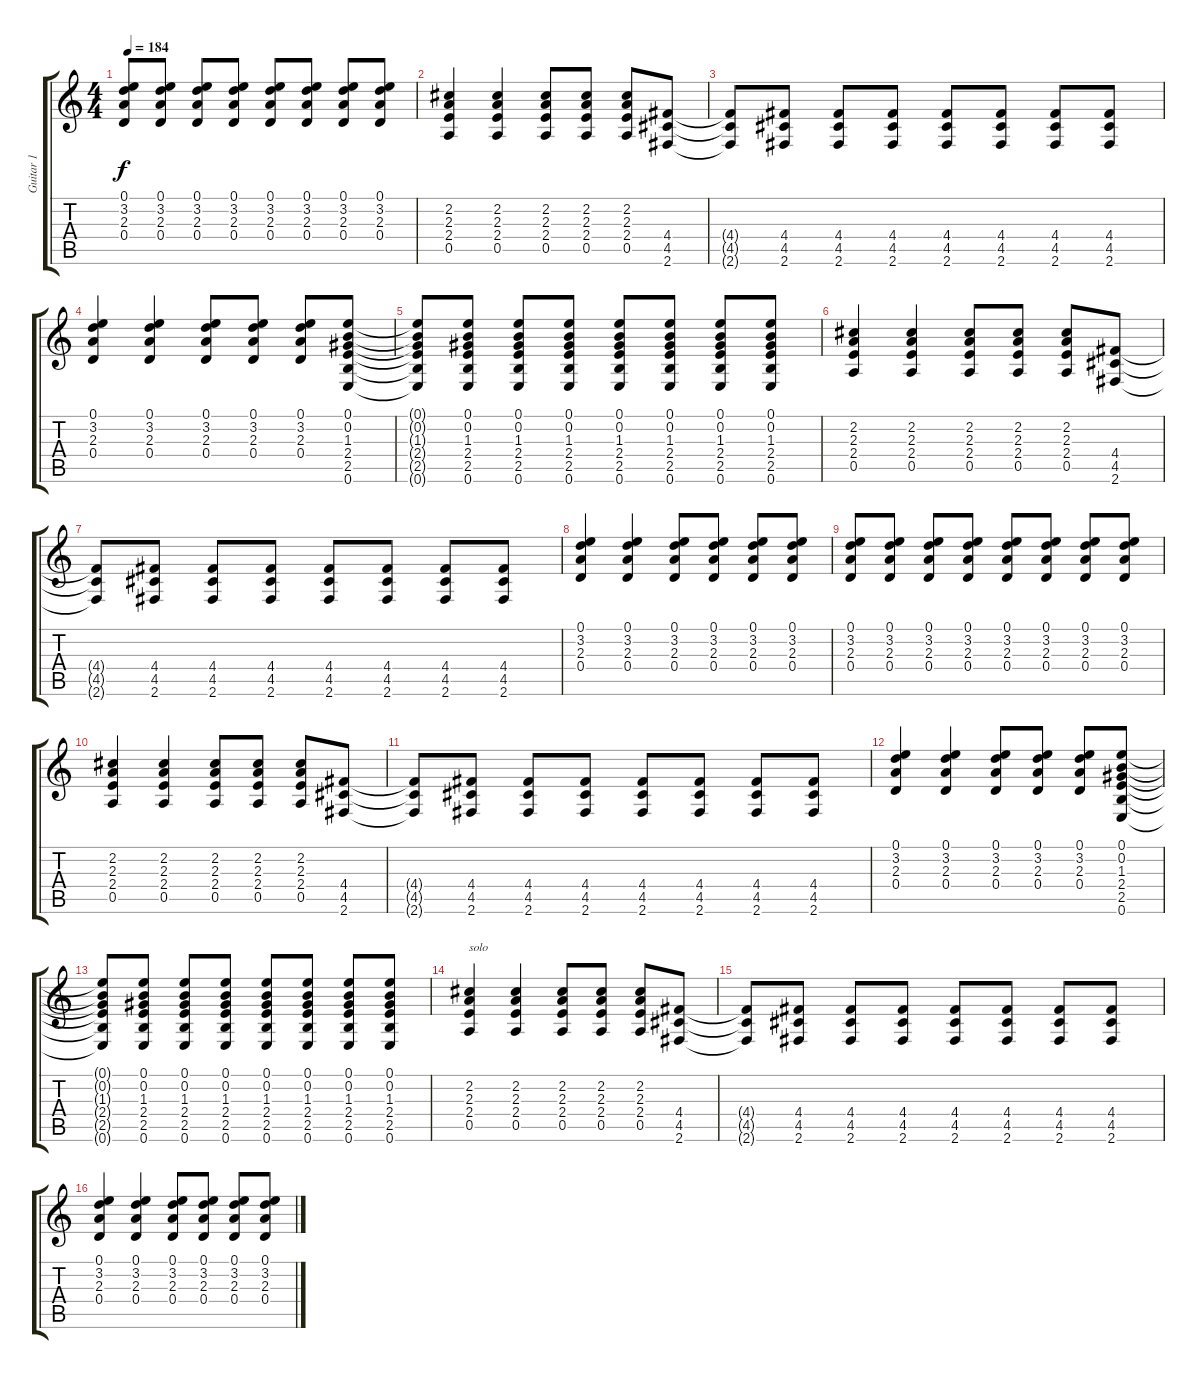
\track ("Guitar 1" "Guitar 1") {instrument overdrivenguitar}
\staff {score tabs}
\tuning (E4 B3 G3 D3 A2 E2) {hide}
\ts (4 4)
\tempo 184
\clef g2
\ks c
(0.1 3.2 2.3 0.4).8{dy f} (0.1 3.2 2.3 0.4).8 (0.1 3.2 2.3 0.4).8 (0.1 3.2 2.3 0.4).8 (0.1 3.2 2.3 0.4).8 (0.1 3.2 2.3 0.4).8 (0.1 3.2 2.3 0.4).8 (0.1 3.2 2.3 0.4).8 |
(2.2 2.3 2.4 0.5).4 (2.2 2.3 2.4 0.5).4 (2.2 2.3 2.4 0.5).8 (2.2 2.3 2.4 0.5).8 (2.2 2.3 2.4 0.5).8 (4.4 4.5 2.6).8 |
(4.4{t} 4.5{t} 2.6{t}).8 (4.4 4.5 2.6).8 (4.4 4.5 2.6).8 (4.4 4.5 2.6).8 (4.4 4.5 2.6).8 (4.4 4.5 2.6).8 (4.4 4.5 2.6).8 (4.4 4.5 2.6).8 |
(0.1 3.2 2.3 0.4).4 (0.1 3.2 2.3 0.4).4 (0.1 3.2 2.3 0.4).8 (0.1 3.2 2.3 0.4).8 (0.1 3.2 2.3 0.4).8 (0.1 0.2 1.3 2.4 2.5 0.6).8 |
(0.1{t} 0.2{t} 1.3{t} 2.4{t} 2.5{t} 0.6{t}).8 (0.1 0.2 1.3 2.4 2.5 0.6).8 (0.1 0.2 1.3 2.4 2.5 0.6).8 (0.1 0.2 1.3 2.4 2.5 0.6).8 (0.1 0.2 1.3 2.4 2.5 0.6).8 (0.1 0.2 1.3 2.4 2.5 0.6).8 (0.1 0.2 1.3 2.4 2.5 0.6).8 (0.1 0.2 1.3 2.4 2.5 0.6).8 |
(2.2 2.3 2.4 0.5).4 (2.2 2.3 2.4 0.5).4 (2.2 2.3 2.4 0.5).8 (2.2 2.3 2.4 0.5).8 (2.2 2.3 2.4 0.5).8 (4.4 4.5 2.6).8 |
(4.4{t} 4.5{t} 2.6{t}).8 (4.4 4.5 2.6).8 (4.4 4.5 2.6).8 (4.4 4.5 2.6).8 (4.4 4.5 2.6).8 (4.4 4.5 2.6).8 (4.4 4.5 2.6).8 (4.4 4.5 2.6).8 |
(0.1 3.2 2.3 0.4).4 (0.1 3.2 2.3 0.4).4 (0.1 3.2 2.3 0.4).8 (0.1 3.2 2.3 0.4).8 (0.1 3.2 2.3 0.4).8 (0.1 3.2 2.3 0.4).8 |
(0.1 3.2 2.3 0.4).8 (0.1 3.2 2.3 0.4).8 (0.1 3.2 2.3 0.4).8 (0.1 3.2 2.3 0.4).8 (0.1 3.2 2.3 0.4).8 (0.1 3.2 2.3 0.4).8 (0.1 3.2 2.3 0.4).8 (0.1 3.2 2.3 0.4).8 |
(2.2 2.3 2.4 0.5).4 (2.2 2.3 2.4 0.5).4 (2.2 2.3 2.4 0.5).8 (2.2 2.3 2.4 0.5).8 (2.2 2.3 2.4 0.5).8 (4.4 4.5 2.6).8 |
(4.4{t} 4.5{t} 2.6{t}).8 (4.4 4.5 2.6).8 (4.4 4.5 2.6).8 (4.4 4.5 2.6).8 (4.4 4.5 2.6).8 (4.4 4.5 2.6).8 (4.4 4.5 2.6).8 (4.4 4.5 2.6).8 |
(0.1 3.2 2.3 0.4).4 (0.1 3.2 2.3 0.4).4 (0.1 3.2 2.3 0.4).8 (0.1 3.2 2.3 0.4).8 (0.1 3.2 2.3 0.4).8 (0.1 0.2 1.3 2.4 2.5 0.6).8 |
(0.1{t} 0.2{t} 1.3{t} 2.4{t} 2.5{t} 0.6{t}).8 (0.1 0.2 1.3 2.4 2.5 0.6).8 (0.1 0.2 1.3 2.4 2.5 0.6).8 (0.1 0.2 1.3 2.4 2.5 0.6).8 (0.1 0.2 1.3 2.4 2.5 0.6).8 (0.1 0.2 1.3 2.4 2.5 0.6).8 (0.1 0.2 1.3 2.4 2.5 0.6).8 (0.1 0.2 1.3 2.4 2.5 0.6).8 |
(2.2 2.3 2.4 0.5).4{txt "solo" volume 8} (2.2 2.3 2.4 0.5).4 (2.2 2.3 2.4 0.5).8 (2.2 2.3 2.4 0.5).8 (2.2 2.3 2.4 0.5).8 (4.4 4.5 2.6).8 |
(4.4{t} 4.5{t} 2.6{t}).8{volume 8} (4.4 4.5 2.6).8 (4.4 4.5 2.6).8 (4.4 4.5 2.6).8 (4.4 4.5 2.6).8 (4.4 4.5 2.6).8 (4.4 4.5 2.6).8 (4.4 4.5 2.6).8 |
(0.1 3.2 2.3 0.4).4{volume 8} (0.1 3.2 2.3 0.4).4 (0.1 3.2 2.3 0.4).8 (0.1 3.2 2.3 0.4).8 (0.1 3.2 2.3 0.4).8 (0.1 3.2 2.3 0.4).8
